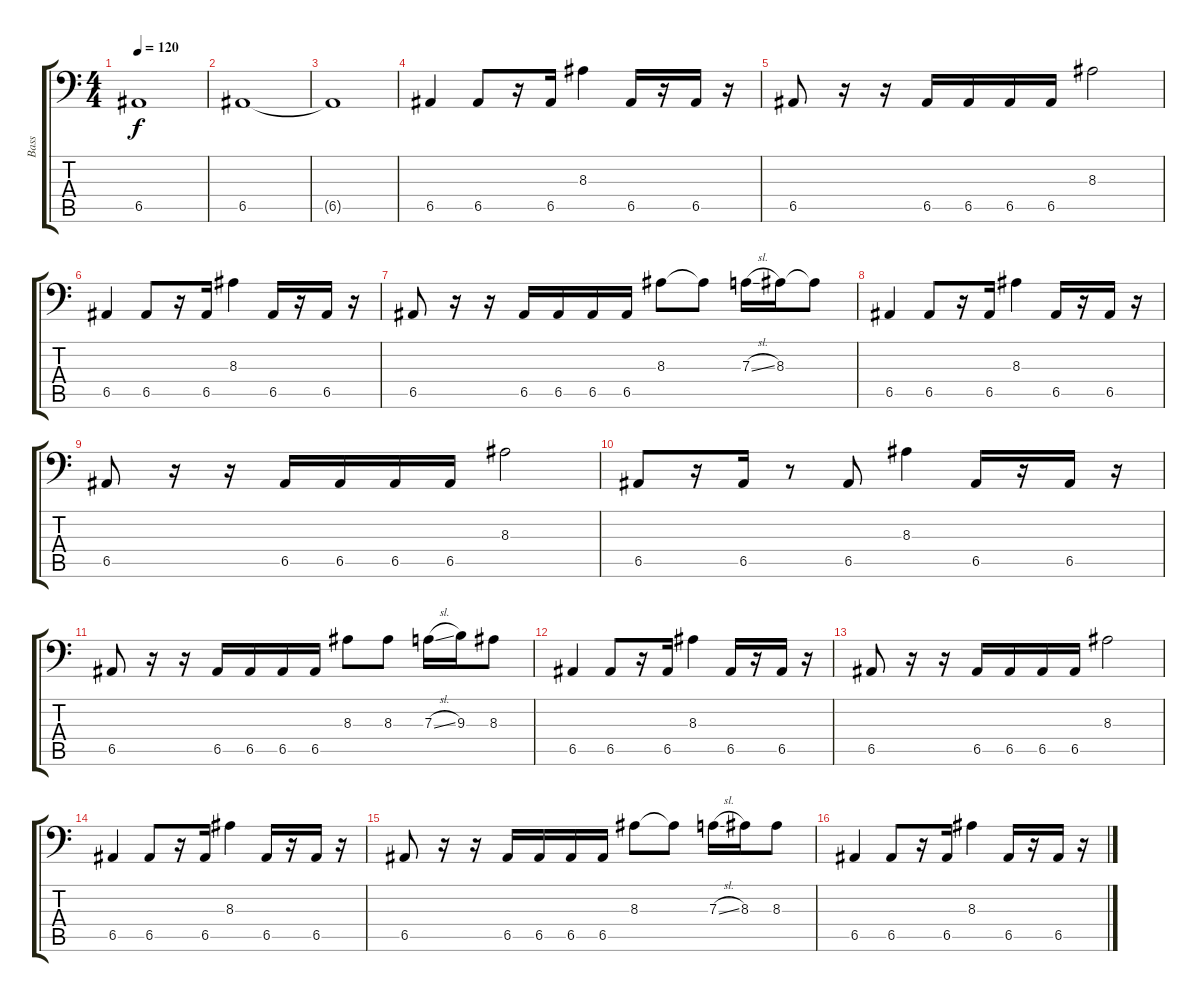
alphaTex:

\track ("Bass" "Bass") {instrument electricbassfinger}
\staff {score tabs}
\tuning (C3 G2 D2 A1 E1 B0) {hide}
\ts (4 4)
\tempo 120
\clef f4
\ks c
6.5{t}.1{dy f} |
6.5.1 |
6.5{t}.1 |
6.5.4 6.5.8 r.16 6.5.16 8.3.4 6.5.16 r.16 6.5.16 r.16 |
6.5.8 r.16 r.16 6.5.16 6.5.16 6.5.16 6.5.16 8.3.2 |
6.5.4 6.5.8 r.16 6.5.16 8.3.4 6.5.16 r.16 6.5.16 r.16 |
6.5.8 r.16 r.16 6.5.16 6.5.16 6.5.16 6.5.16 8.3.8 8.3{t}.8 7.3{sl}.16 8.3.16 8.3{t}.8 |
6.5.4 6.5.8 r.16 6.5.16 8.3.4 6.5.16 r.16 6.5.16 r.16 |
6.5.8 r.16 r.16 6.5.16 6.5.16 6.5.16 6.5.16 8.3.2 |
6.5.8 r.16 6.5.16 r.8 6.5.8 8.3.4 6.5.16 r.16 6.5.16 r.16 |
6.5.8 r.16 r.16 6.5.16 6.5.16 6.5.16 6.5.16 8.3.8 8.3.8 7.3{sl}.16 9.3.16 8.3.8 |
6.5.4 6.5.8 r.16 6.5.16 8.3.4 6.5.16 r.16 6.5.16 r.16 |
6.5.8 r.16 r.16 6.5.16 6.5.16 6.5.16 6.5.16 8.3.2 |
6.5.4 6.5.8 r.16 6.5.16 8.3.4 6.5.16 r.16 6.5.16 r.16 |
6.5.8 r.16 r.16 6.5.16 6.5.16 6.5.16 6.5.16 8.3.8 8.3{t}.8 7.3{sl}.16 8.3.16 8.3.8 |
6.5.4 6.5.8 r.16 6.5.16 8.3.4 6.5.16 r.16 6.5.16 r.16
